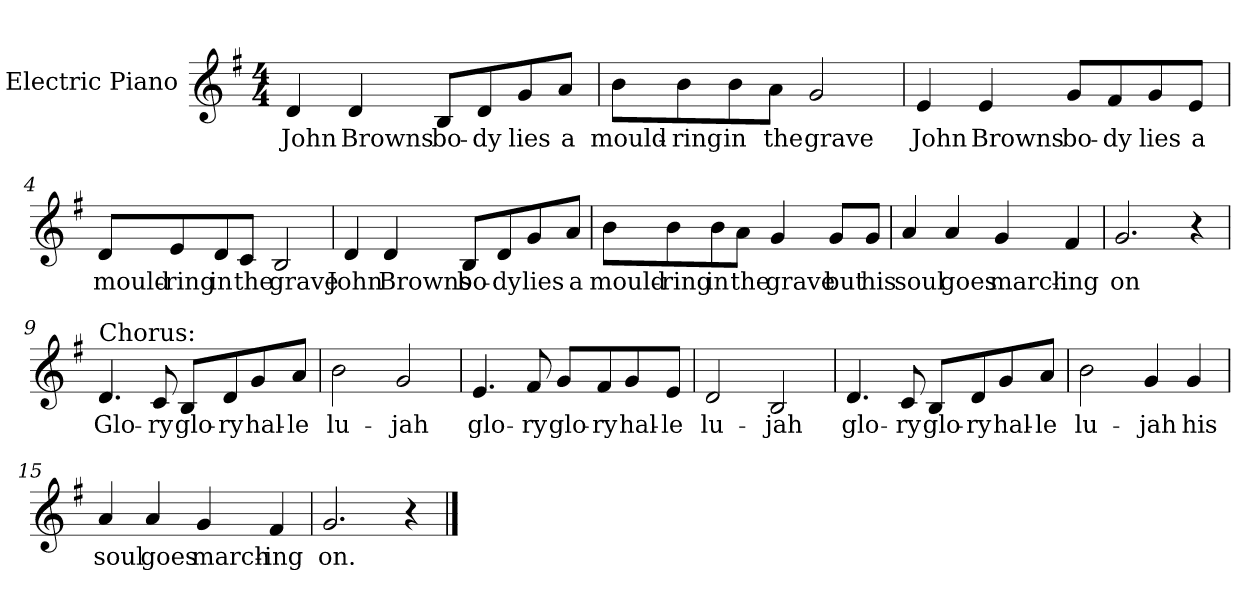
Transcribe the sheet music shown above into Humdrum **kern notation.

**kern	**text
*part1	*part1
*staff1	*staff1
*I"Electric Piano	*
*I'E.Pno	*
*clefG2	*
*k[f#]	*
*G:	*
*M4/4	*
=1	=1
4d/	John
4d/	Browns
8B/L	bo-
8d/	-dy
8g/	lies
8a/J	a
=2	=2
8b\L	mould-
8b\	-ring
8b\	in
8a\J	the
2g/	grave
!!LO:LB:g=z
=3	=3
4e/	John
4e/	Browns
8g/L	bo-
8f#/	-dy
8g/	lies
8e/J	a
=4	=4
8d/L	mould-
8e/	-ring
8d/	in
8c/J	the
2B/	grave
!!LO:LB:g=z
=5	=5
4d/	John
4d/	Browns
8B/L	bo-
8d/	-dy
8g/	lies
8a/J	a
=6	=6
8b\L	mould-
8b\	-ring
8b\	in
8a\J	the
4g/	grave
8g/L	but
8g/J	his
!!LO:LB:g=z
=7	=7
4a/	soul
4a/	goes
4g/	march-
4f#/	-ing
=8	=8
2.g/	on
4r	.
=9	=9
!LO:TX:a:t=Chorus&colon;	!
4.d/	Glo-
8c/	-ry
8B/L	glo-
8d/	-ry
8g/	hal-
8a/J	-le
=10	=10
2b\	lu-
2g/	-jah
!!LO:LB:g=z
=11	=11
4.e/	glo-
8f#/	-ry
8g/L	glo-
8f#/	-ry
8g/	hal-
8e/J	-le
=12	=12
2d/	lu-
2B/	-jah
=13	=13
4.d/	glo-
8c/	-ry
8B/L	glo-
8d/	-ry
8g/	hal-
8a/J	-le
=14	=14
2b\	lu-
4g/	-jah
4g/	his
!!LO:LB:g=z
=15	=15
4a/	soul
4a/	goes
4g/	march-
4f#/	-ing
=16	=16
2.g/	on.
4r	.
==	==
*-	*-
